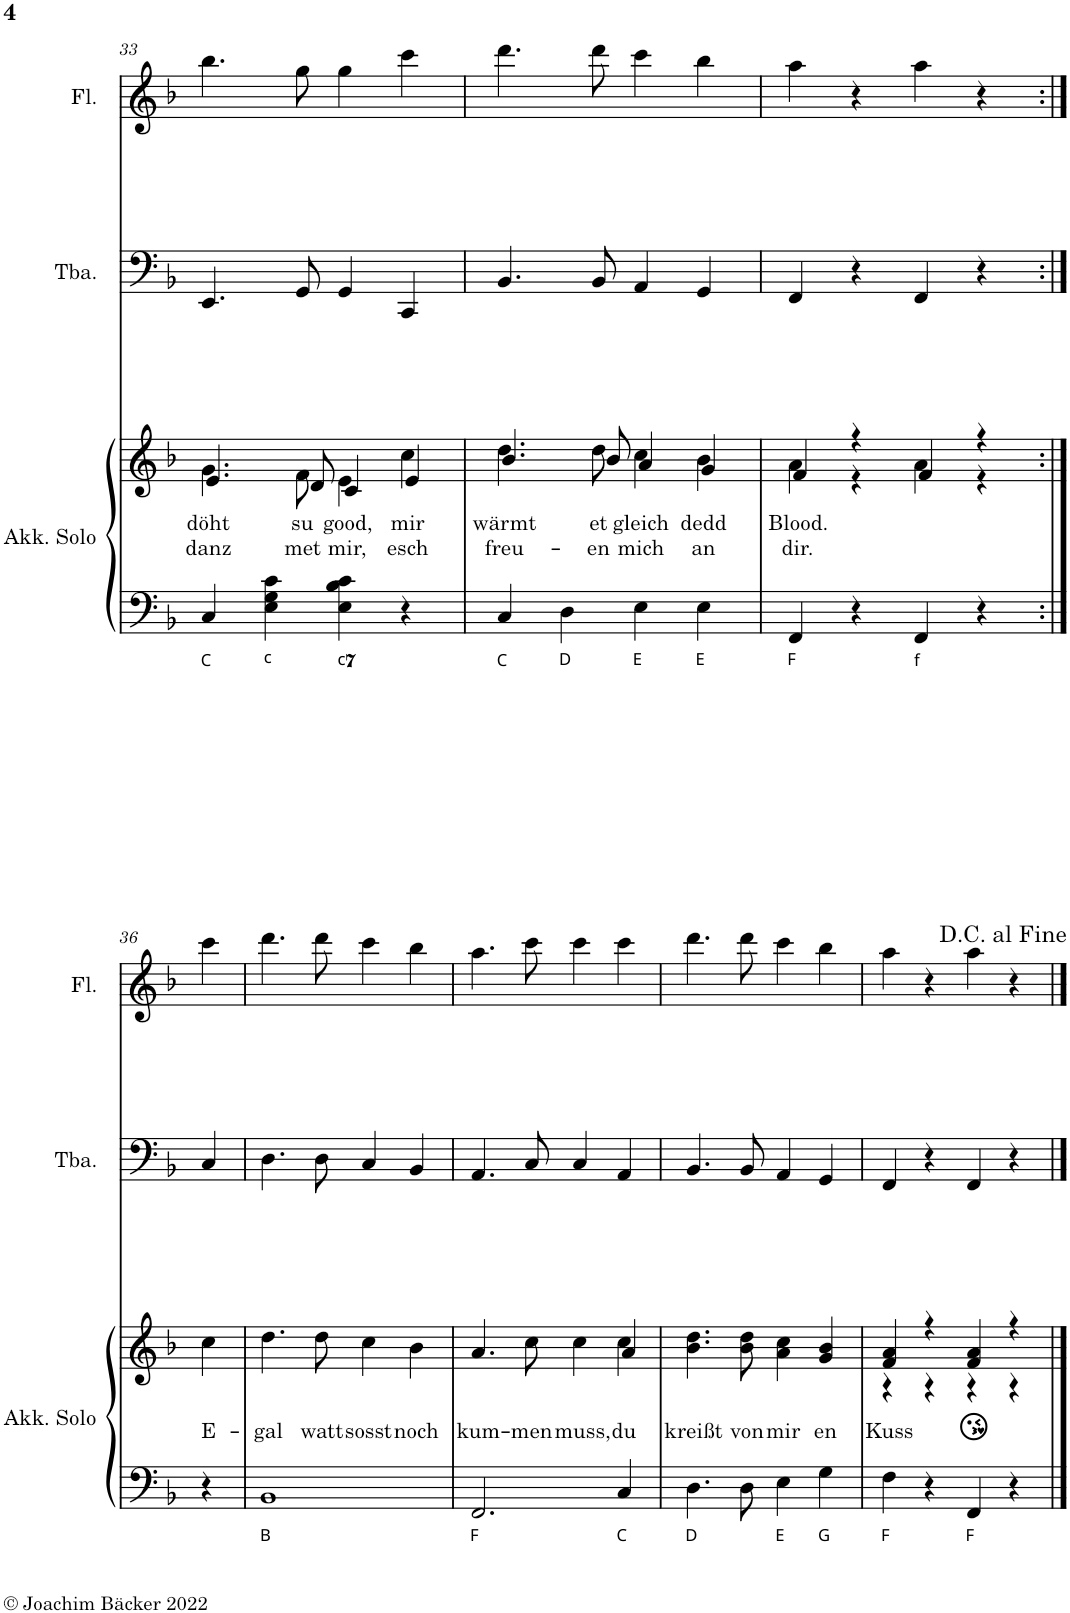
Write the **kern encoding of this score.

**kern	**kern	**text	**text	**kern	**kern
*part3	*part3	*part3	*part3	*part2	*part1
*staff4	*staff3	*staff3	*staff3	*staff2	*staff1
*I"Akkordeon Solo	*	*	*	*I"Tuba	*I"Flöte
*I'Akk. Solo	*	*	*	*I'Tba.	*I'Fl.
!!LO:PB:g=z
*clefF4	*clefG2	*	*	*clefF4	*clefG2
*k[b-]	*k[b-]	*	*	*k[b-]	*k[b-]
*M4/4	*M4/4	*	*	*M4/4	*M4/4
=33	=33	=33	=33	=33	=33
!	!	!LO:LY:b	!LO:LY:b	!	!
*	*^	*	*	*	*
4C/	4.e/	4.g\	döht	danz	4.EE/	4.bb-\
4E\ 4G\ 4c\	.	.	.	.	.	.
!	!	!	!LO:LY:b	!LO:LY:b	!	!
.	8d/	8f\	su	met	8GG/	8gg\
!	!	!	!LO:LY:b	!LO:LY:b	!	!
4E\ 4B-\ 4c\	4c/	4e\	good,	mir,	4GG/	4gg\
!	!	!	!LO:LY:b	!LO:LY:b	!	!
4r	4e/	4cc\	mir	esch	4CC/	4ccc\
=34	=34	=34	=34	=34	=34	=34
!	!	!	!LO:LY:b	!LO:LY:b	!	!
4C/	4.b-/	4.dd\	wärmt	freu-	4.BB-/	4.ddd\
4D\	.	.	.	.	.	.
!	!	!	!LO:LY:b	!LO:LY:b	!	!
.	8b-/	8dd\	et	-en	8BB-/	8ddd\
!	!	!	!LO:LY:b	!LO:LY:b	!	!
4E\	4a/	4cc\	gleich	mich	4AA/	4ccc\
!	!	!	!LO:LY:b	!LO:LY:b	!	!
4E\	4g/	4b-\	dedd	an	4GG/	4bb-\
=35	=35	=35	=35	=35	=35	=35
!	!	!	!LO:LY:b	!LO:LY:b	!	!
4FF/	4f/	4a\	Blood.	dir.	4FF/	4aa\
4r	4r	4r	.	.	4r	4r
4FF/	4f/	4a\	.	.	4FF/	4aa\
4r	4r	4r	.	.	4r	4r
!!LO:LB:g=z
=36:|!	=36:|!	=36:|!	=36:|!	=36:|!	=36:|!	=36:|!
!	!	!	!LO:LY:b	!	!	!
*	*v	*v	*	*	*	*
4r	4cc\	E-	.	4C/	4ccc\
=37	=37	=37	=37	=37	=37
!	!	!LO:LY:b	!	!	!
1BB-	4.dd\	-gal	.	4.D\	4.ddd\
!	!	!LO:LY:b	!	!	!
.	8dd\	watt	.	8D\	8ddd\
!	!	!LO:LY:b	!	!	!
.	4cc\	sosst	.	4C/	4ccc\
!	!	!LO:LY:b	!	!	!
.	4b-\	noch	.	4BB-/	4bb-\
=38	=38	=38	=38	=38	=38
!	!	!LO:LY:b	!	!	!
*	*^	*	*	*	*
2.FF/	4.a/	2.ryy	kum-	.	4.AA/	4.aa\
!	!	!	!LO:LY:b	!	!	!
.	8cc\	.	-men	.	8C/	8ccc\
!	!	!	!LO:LY:b	!	!	!
.	4cc\	.	muss,	.	4C/	4ccc\
!	!	!	!LO:LY:b	!	!	!
4C/	4a/	4cc\	du	.	4AA/	4ccc\
=39	=39	=39	=39	=39	=39	=39
!	!	!	!LO:LY:b	!	!	!
*	*v	*v	*	*	*	*
4.D\	4.b-\ 4.dd\	kreißt	.	4.BB-/	4.ddd\
!	!	!LO:LY:b	!	!	!
8D\	8b-\ 8dd\	von	.	8BB-/	8ddd\
!	!	!LO:LY:b	!	!	!
4E\	4a\ 4cc\	mir	.	4AA/	4ccc\
!	!	!LO:LY:b	!	!	!
4G\	4g/ 4b-/	en	.	4GG/	4bb-\
=40	=40	=40	=40	=40	=40
!	!	!LO:LY:b	!	!	!
*	*^	*	*	*	*
4F\	4f/ 4a/	4r	Kuss	.	4FF/	4aa\
4r	4r	4r	.	.	4r	4r
!	!	!	!LO:LY:b	!	!	!
4FF/	4f/ 4a/	4r	😘	.	4FF/	4aa\
4r	4r	4r	.	.	4r	4r
*	*v	*v	*	*	*	*
==	==	==	==	==	==
*-	*-	*-	*-	*-	*-
